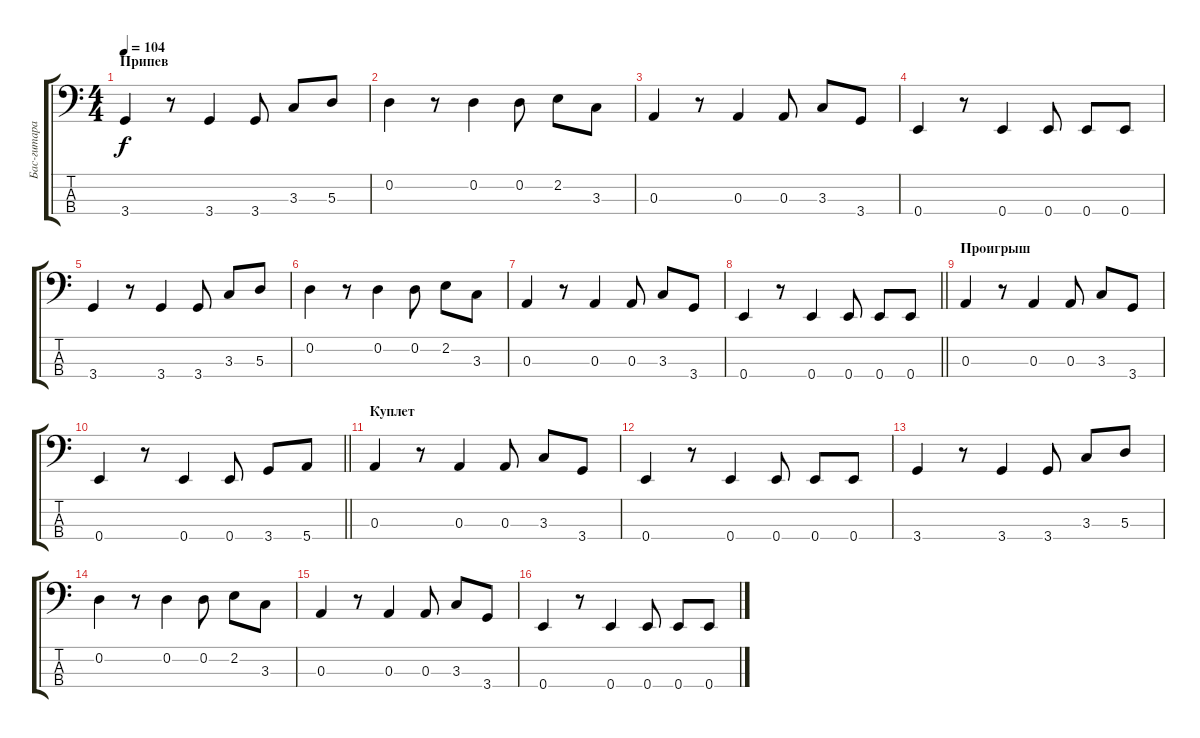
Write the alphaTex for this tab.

\track ("Бас-гитара" "Бас-гитара") {instrument electricbassfinger}
\staff {score tabs}
\tuning (G2 D2 A1 E1) {hide}
\ts (4 4)
\section ("" "Припев")
\tempo 104
\clef f4
\ks c
3.4.4{dy f} r.8 3.4.4 3.4.8 3.3.8 5.3.8 |
0.2.4 r.8 0.2.4 0.2.8 2.2.8 3.3.8 |
0.3.4 r.8 0.3.4 0.3.8 3.3.8 3.4.8 |
0.4.4 r.8 0.4.4 0.4.8 0.4.8 0.4.8 |
3.4.4 r.8 3.4.4 3.4.8 3.3.8 5.3.8 |
0.2.4 r.8 0.2.4 0.2.8 2.2.8 3.3.8 |
0.3.4 r.8 0.3.4 0.3.8 3.3.8 3.4.8 |
\barLineRight lightlight
0.4.4 r.8 0.4.4 0.4.8 0.4.8 0.4.8 |
\section ("" "Проигрыш")
0.3.4 r.8 0.3.4 0.3.8 3.3.8 3.4.8 |
\barLineRight lightlight
0.4.4 r.8 0.4.4 0.4.8 3.4.8 5.4.8 |
\section ("" "Куплет")
0.3.4 r.8 0.3.4 0.3.8 3.3.8 3.4.8 |
0.4.4 r.8 0.4.4 0.4.8 0.4.8 0.4.8 |
3.4.4 r.8 3.4.4 3.4.8 3.3.8 5.3.8 |
0.2.4 r.8 0.2.4 0.2.8 2.2.8 3.3.8 |
0.3.4 r.8 0.3.4 0.3.8 3.3.8 3.4.8 |
0.4.4 r.8 0.4.4 0.4.8 0.4.8 0.4.8
